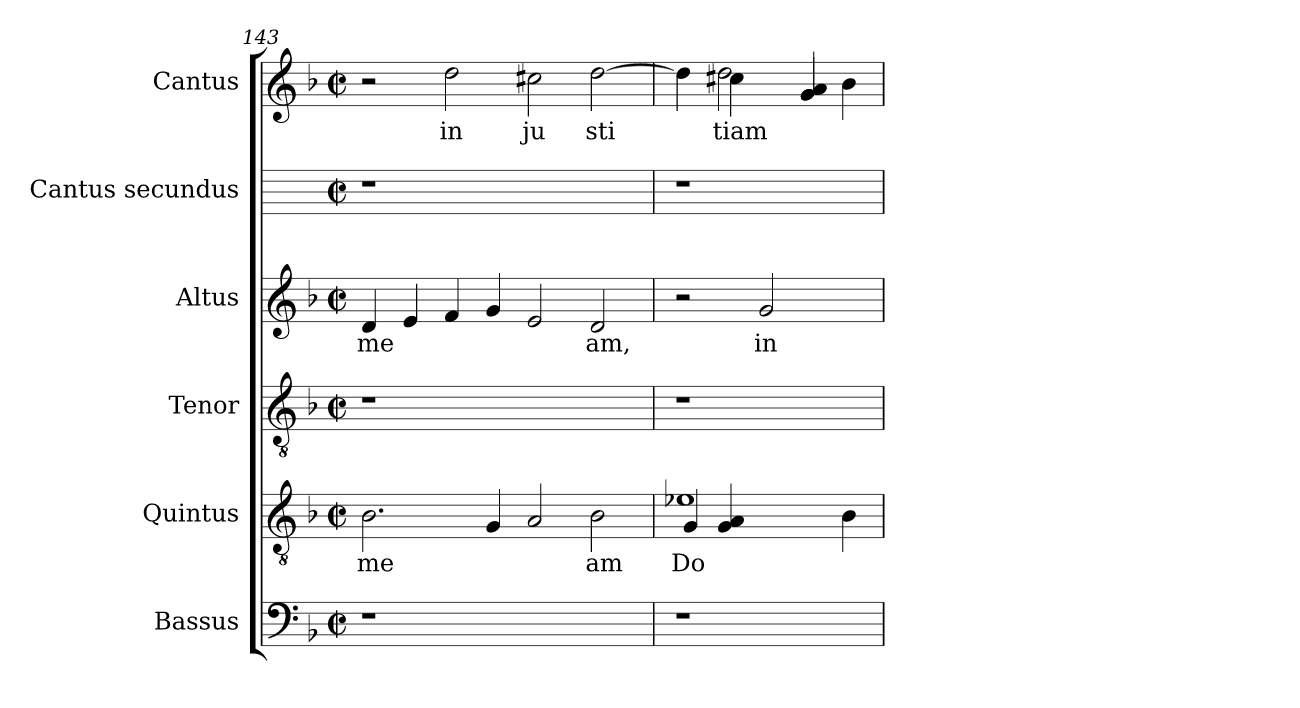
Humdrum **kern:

**kern	**kern	**text	**kern	**kern	**text	**kern	**kern	**text
*part6	*part5	*part5	*part4	*part3	*part3	*part2	*part1	*part1
*staff6	*staff5	*staff5	*staff4	*staff3	*staff3	*staff2	*staff1	*staff1
*I"Bassus	*I"Quintus	*	*I"Tenor	*I"Altus	*	*I"Cantus  secundus	*I"Cantus	*
*I'B	*I'Q	*	*I'T	*I'A	*	*	*I'C	*
*clefF4	*clefGv2	*	*clefGv2	*clefG2	*	*	*clefG2	*
*k[b-]	*k[b-]	*	*k[b-]	*k[b-]	*	*k[]	*k[b-]	*
*F:	*F:	*	*F:	*F:	*	*C:	*F:	*
*M2/2	*M2/2	*	*M2/2	*M2/2	*	*M2/2	*M2/2	*
*met(c|)	*met(c|)	*	*met(c|)	*met(c|)	*	*met(c|)	*met(c|)	*
=143	=143	=143	=143	=143	=143	=143	=143	=143
!	!	!LO:LY:b:cj	!	!	!LO:LY:b:cj	!	!	!
1r	2.B-\	me	1r	4d/	me-	1r	2r	.
!	!	!	!	!	!LO:LY:b:cj	!	!	!
.	.	.	.	4e/	--	.	.	.
!	!	!	!	!	!LO:LY:b:cj	!	!	!LO:LY:b:cj
.	.	.	.	4f/	--	.	2dd\	in
!	!	!LO:LY:b:cj	!	!	!LO:LY:b:cj	!	!	!
.	4G/	.	.	4g/	--	.	.	.
!	!	!LO:LY:b:cj	!	!	!LO:LY:b:cj	!	!	!LO:LY:b:cj
1ryy	2A/	.	1ryy	2e/	--	1ryy	2cc#X\	ju
!	!	!LO:LY:b:cj	!	!	!LO:LY:b:cj	!	!	!LO:LY:b:cj
.	2B-\	am	.	2d/	-am,	.	[>2dd\	sti
=144	=144	=144	=144	=144	=144	=144	=144	=144
*	*^	*	*	*	*	*	*	*
!	!	!	!LO:LY:b:cj	!	!	!	!	!	!LO:LY:b:cj
*	*	*	*	*	*	*	*	*^	*
1r	1e-X	4G/	Do	1r	2r	.	1r	4dd\]	4ryy	.
!	!	!	!LO:LY:b:cj	!	!	!	!	!	!	!LO:LY:b:cj
.	.	4A/ 4G/	.	.	.	.	.	2dd\	4cc#X\	tiam
!	!	!	!	!	!	!LO:LY:b:cj	!	!	!	!
.	.	2.ryy	.	.	2g/	in-	.	.	4ryy	.
!	!	!	!	!	!	!	!	!	!	!LO:LY:b:cj
!	!	!	!	!	!	!	!	!	!	!LO:LY:b:cj
.	.	.	.	.	.	.	.	4g/	4a/ 4g/	.
4ryy	4B-\	.	.	4ryy	4ryy	.	4ryy	4b-\	4ryy	.
*	*v	*v	*	*	*	*	*	*v	*v	*
=	=	=	=	=	=	=	=	=
*-	*-	*-	*-	*-	*-	*-	*-	*-
